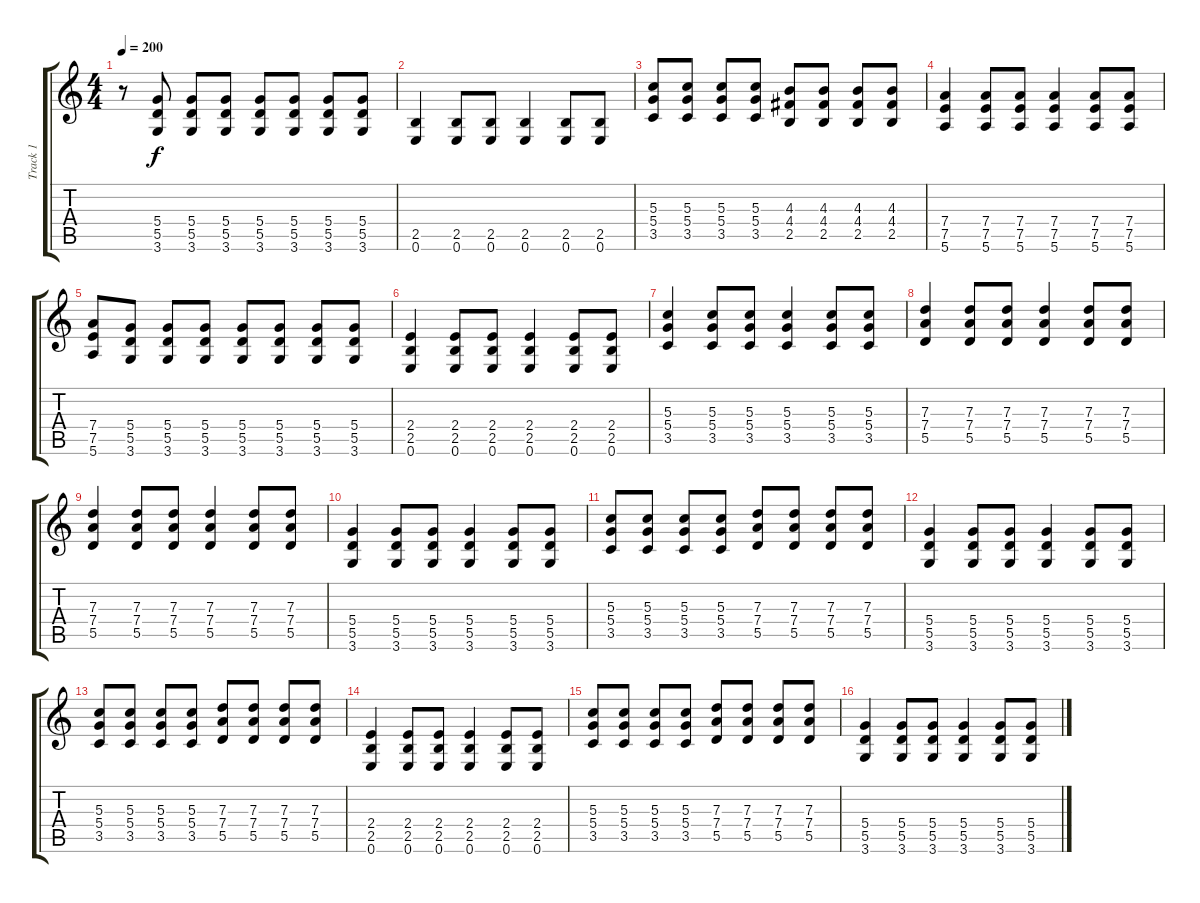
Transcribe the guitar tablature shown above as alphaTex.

\track ("Track 1" "Track 1") {instrument overdrivenguitar}
\staff {score tabs}
\tuning (E4 B3 G3 D3 A2 E2) {hide}
\ts (4 4)
\tempo 200
\clef g2
\ks c
r.8{dy f} (5.4 5.5 3.6).8 (5.4 5.5 3.6).8 (5.4 5.5 3.6).8 (5.4 5.5 3.6).8 (5.4 5.5 3.6).8 (5.4 5.5 3.6).8 (5.4 5.5 3.6).8 |
(2.5 0.6).4 (2.5 0.6).8 (2.5 0.6).8 (2.5 0.6).4 (2.5 0.6).8 (2.5 0.6).8 |
(5.3 5.4 3.5).8 (5.3 5.4 3.5).8 (5.3 5.4 3.5).8 (5.3 5.4 3.5).8 (4.3 4.4 2.5).8 (4.3 4.4 2.5).8 (4.3 4.4 2.5).8 (4.3 4.4 2.5).8 |
(7.4 7.5 5.6).4 (7.4 7.5 5.6).8 (7.4 7.5 5.6).8 (7.4 7.5 5.6).4 (7.4 7.5 5.6).8 (7.4 7.5 5.6).8 |
(7.4 7.5 5.6).8 (5.4 5.5 3.6).8 (5.4 5.5 3.6).8 (5.4 5.5 3.6).8 (5.4 5.5 3.6).8 (5.4 5.5 3.6).8 (5.4 5.5 3.6).8 (5.4 5.5 3.6).8 |
(2.4 2.5 0.6).4 (2.4 2.5 0.6).8 (2.4 2.5 0.6).8 (2.4 2.5 0.6).4 (2.4 2.5 0.6).8 (2.4 2.5 0.6).8 |
(5.3 5.4 3.5).4 (5.3 5.4 3.5).8 (5.3 5.4 3.5).8 (5.3 5.4 3.5).4 (5.3 5.4 3.5).8 (5.3 5.4 3.5).8 |
(7.3 7.4 5.5).4 (7.3 7.4 5.5).8 (7.3 7.4 5.5).8 (7.3 7.4 5.5).4 (7.3 7.4 5.5).8 (7.3 7.4 5.5).8 |
(7.3 7.4 5.5).4 (7.3 7.4 5.5).8 (7.3 7.4 5.5).8 (7.3 7.4 5.5).4 (7.3 7.4 5.5).8 (7.3 7.4 5.5).8 |
(5.4 5.5 3.6).4 (5.4 5.5 3.6).8 (5.4 5.5 3.6).8 (5.4 5.5 3.6).4 (5.4 5.5 3.6).8 (5.4 5.5 3.6).8 |
(5.3 5.4 3.5).8 (5.3 5.4 3.5).8 (5.3 5.4 3.5).8 (5.3 5.4 3.5).8 (7.3 7.4 5.5).8 (7.3 7.4 5.5).8 (7.3 7.4 5.5).8 (7.3 7.4 5.5).8 |
(5.4 5.5 3.6).4 (5.4 5.5 3.6).8 (5.4 5.5 3.6).8 (5.4 5.5 3.6).4 (5.4 5.5 3.6).8 (5.4 5.5 3.6).8 |
(5.3 5.4 3.5).8 (5.3 5.4 3.5).8 (5.3 5.4 3.5).8 (5.3 5.4 3.5).8 (7.3 7.4 5.5).8 (7.3 7.4 5.5).8 (7.3 7.4 5.5).8 (7.3 7.4 5.5).8 |
(2.4 2.5 0.6).4 (2.4 2.5 0.6).8 (2.4 2.5 0.6).8 (2.4 2.5 0.6).4 (2.4 2.5 0.6).8 (2.4 2.5 0.6).8 |
(5.3 5.4 3.5).8 (5.3 5.4 3.5).8 (5.3 5.4 3.5).8 (5.3 5.4 3.5).8 (7.3 7.4 5.5).8 (7.3 7.4 5.5).8 (7.3 7.4 5.5).8 (7.3 7.4 5.5).8 |
(5.4 5.5 3.6).4 (5.4 5.5 3.6).8 (5.4 5.5 3.6).8 (5.4 5.5 3.6).4 (5.4 5.5 3.6).8 (5.4 5.5 3.6).8
